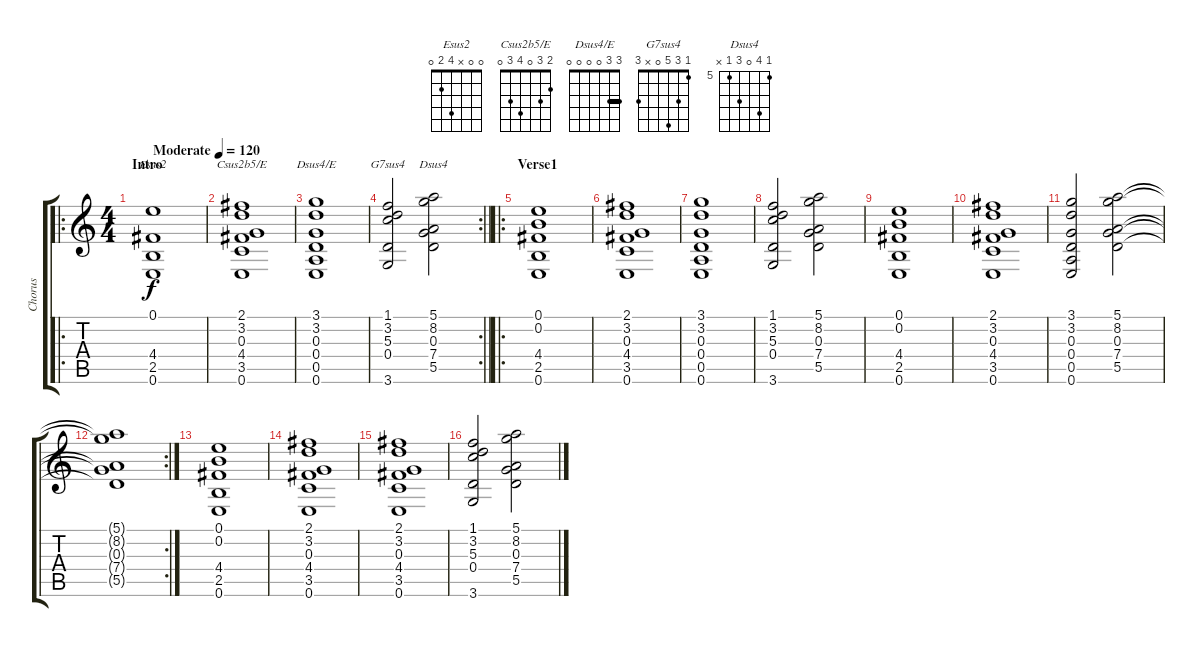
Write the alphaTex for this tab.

\track ("Chorus" "Chorus") {instrument distortionguitar}
\staff {score tabs}
\tuning (E4 B3 G3 D3 A2 E2) {hide}
\chord ("Esus2" 0 0 x 4 2 0)
\chord ("Csus2b5/E" 2 3 0 4 3 0)
\chord ("Dsus4/E" 3 3 0 0 0 0) {barre 3}
\chord ("G7sus4" 1 3 5 0 x 3)
\chord ("Dsus4" 5 8 0 7 5 x) {firstfret 5}
\ro
\ts (4 4)
\section ("" "Intro")
\tempo (120 "Moderate")
\clef g2
\ks c
(0.1 4.4 2.5 0.6).1{ch "Esus2" dy f instrument acousticgrandpiano} |
(2.1 3.2 0.3 4.4 3.5 0.6).1{ch "Csus2b5/E"} |
(3.1 3.2 0.3 0.4 0.5 0.6).1{ch "Dsus4/E"} |
\rc 2
\barLineRight lightlight
(1.1 3.2 5.3 0.4 3.6).2{ch "G7sus4"} (5.1 8.2 0.3 7.4 5.5).2{ch "Dsus4"} |
\ro
\section ("" "Verse1")
(0.1 0.2 4.4 2.5 0.6).1 |
(2.1 3.2 0.3 4.4 3.5 0.6).1 |
(3.1 3.2 0.3 0.4 0.5 0.6).1 |
(1.1 3.2 5.3 0.4 3.6).2 (5.1 8.2 0.3 7.4 5.5).2 |
(0.1 0.2 4.4 2.5 0.6).1 |
(2.1 3.2 0.3 4.4 3.5 0.6).1 |
(3.1 3.2 0.3 0.4 0.5 0.6).2 (5.1 8.2 0.3 7.4 5.5).2 |
\rc 2
(5.1{t} 8.2{t} 0.3{t} 7.4{t} 5.5{t}).1 |
(0.1 0.2 4.4 2.5 0.6).1 |
(2.1 3.2 0.3 4.4 3.5 0.6).1 |
(2.1 3.2 0.3 4.4 3.5 0.6).1 |
(1.1 3.2 5.3 0.4 3.6).2 (5.1 8.2 0.3 7.4 5.5).2
